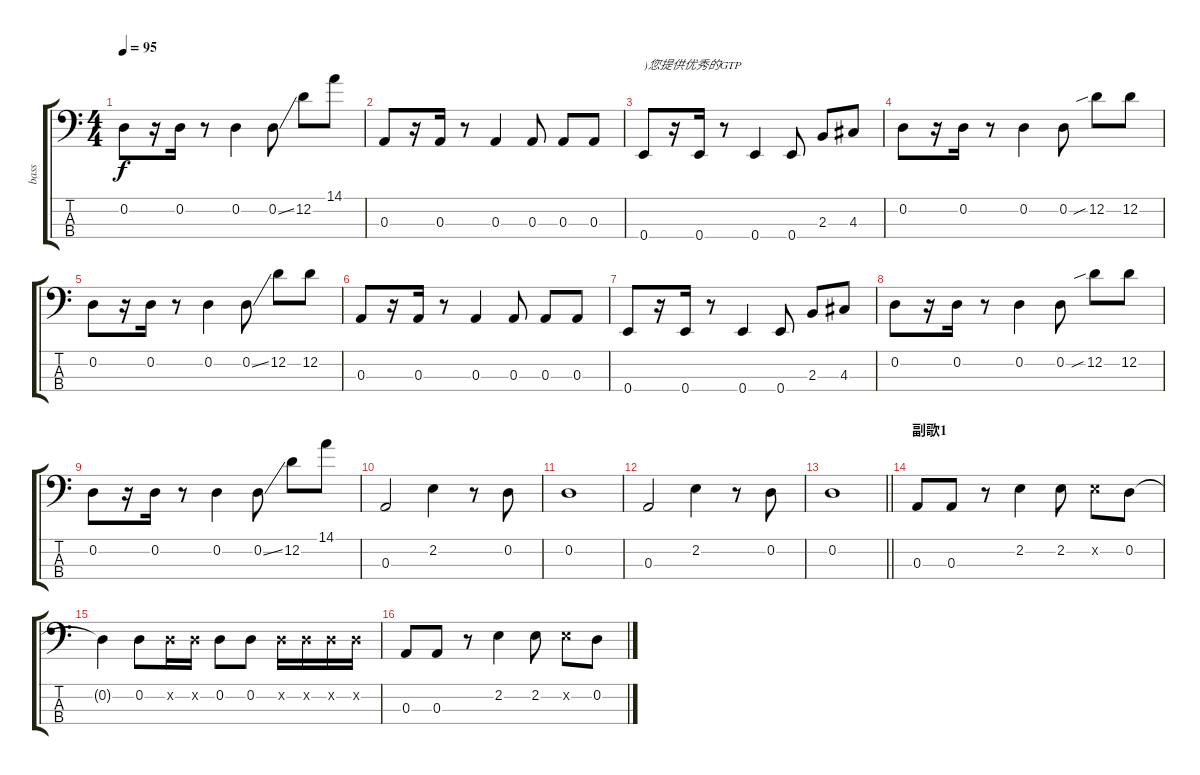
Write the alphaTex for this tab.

\track ("bass" "bass") {instrument electricbassfinger}
\staff {score tabs}
\tuning (G2 D2 A1 E1) {hide}
\ts (4 4)
\tempo 95
\clef f4
\ks c
0.2.8{dy f} r.16 0.2.16 r.8 0.2.4 0.2{ss}.8 12.2.8 14.1.8 |
0.3.8 r.16 0.3.16 r.8 0.3.4 0.3.8 0.3.8 0.3.8 |
0.4.8{txt ")您提供优秀的GTP"} r.16 0.4.16 r.8 0.4.4 0.4.8 2.3.8 4.3.8 |
0.2.8 r.16 0.2.16 r.8 0.2.4 0.2.8 12.2{sib}.8 12.2.8 |
0.2.8 r.16 0.2.16 r.8 0.2.4 0.2{ss}.8 12.2.8 12.2.8 |
0.3.8 r.16 0.3.16 r.8 0.3.4 0.3.8 0.3.8 0.3.8 |
0.4.8 r.16 0.4.16 r.8 0.4.4 0.4.8 2.3.8 4.3.8 |
0.2.8 r.16 0.2.16 r.8 0.2.4 0.2.8 12.2{sib}.8 12.2.8 |
0.2.8 r.16 0.2.16 r.8 0.2.4 0.2{ss}.8 12.2.8 14.1.8 |
0.3.2 2.2.4 r.8 0.2.8 |
0.2.1 |
0.3.2 2.2.4 r.8 0.2.8 |
\barLineRight lightlight
0.2.1 |
\section ("" "副歌1")
0.3.8 0.3.8 r.8 2.2.4 2.2.8 2.2{x}.8 0.2.8 |
0.2{t}.4 0.2.8 0.2{x}.16 0.2{x}.16 0.2.8 0.2.8 0.2{x}.16 0.2{x}.16 0.2{x}.16 0.2{x}.16 |
0.3.8 0.3.8 r.8 2.2.4 2.2.8 2.2{x}.8 0.2.8
